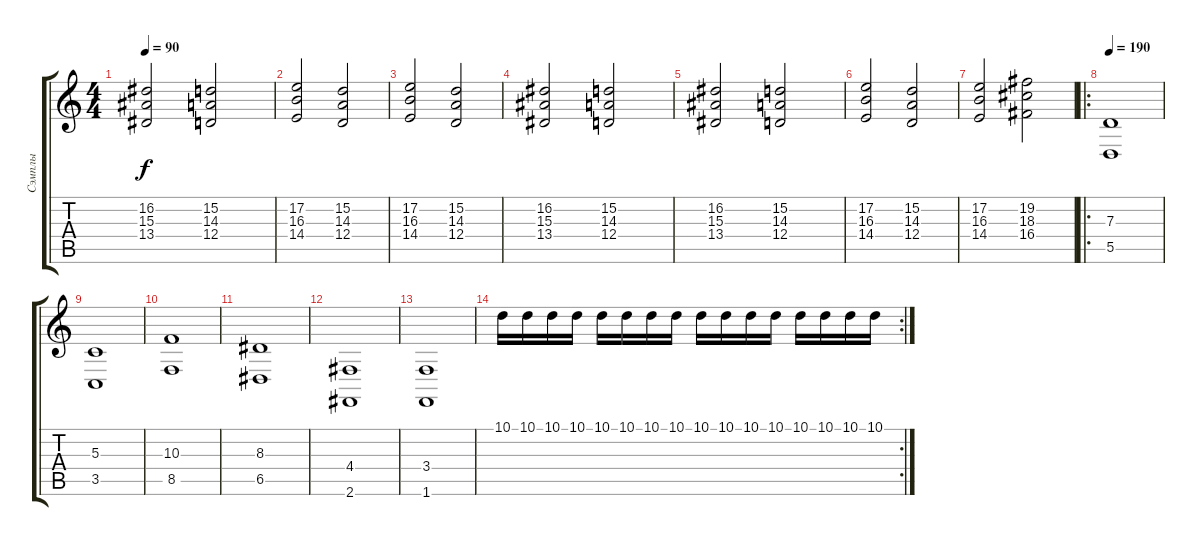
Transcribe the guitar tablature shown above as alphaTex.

\track ("Сэмплы" "Сэмплы") {instrument stringensemble2}
\staff {score tabs}
\tuning (E4 B3 G3 D3 A2 E2) {hide}
\ts (4 4)
\tempo 90
\clef g2
\ks c
(16.2 15.3 13.4).2{dy f} (15.2 14.3 12.4).2 |
(17.2 16.3 14.4).2 (15.2 14.3 12.4).2 |
(17.2 16.3 14.4).2 (15.2 14.3 12.4).2 |
(16.2 15.3 13.4).2{instrument pad4choir} (15.2 14.3 12.4).2 |
(16.2 15.3 13.4).2 (15.2 14.3 12.4).2 |
(17.2 16.3 14.4).2 (15.2 14.3 12.4).2 |
(17.2 16.3 14.4).2 (19.2 18.3 16.4).2 |
\ro
\tempo 190
(7.3 5.5).1{volume 16 instrument pad4choir} |
(5.3 3.5).1 |
(10.3 8.5).1 |
(8.3 6.5).1 |
(4.4 2.6).1 |
(3.4 1.6).1 |
\rc 2
10.1.16 10.1.16 10.1.16 10.1.16 10.1.16 10.1.16 10.1.16 10.1.16 10.1.16 10.1.16 10.1.16 10.1.16 10.1.16 10.1.16 10.1.16 10.1.16
